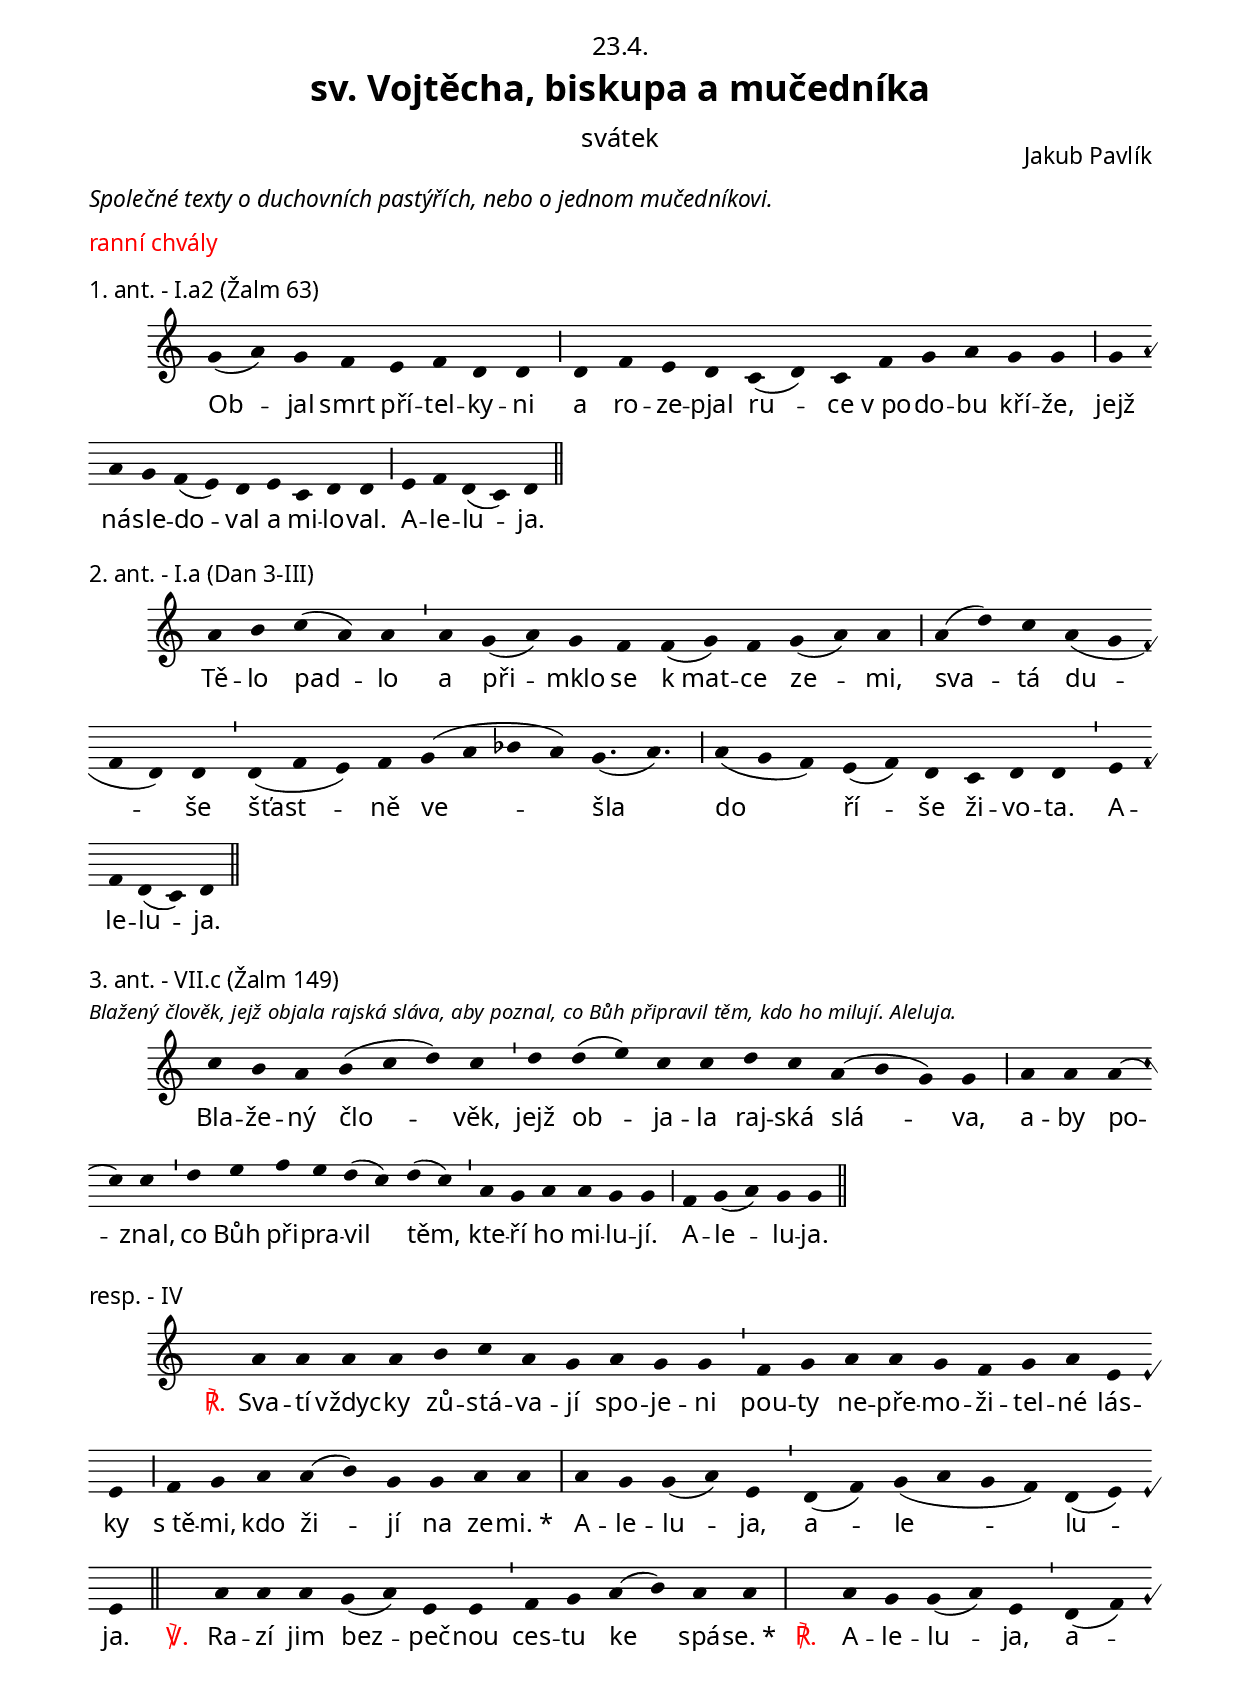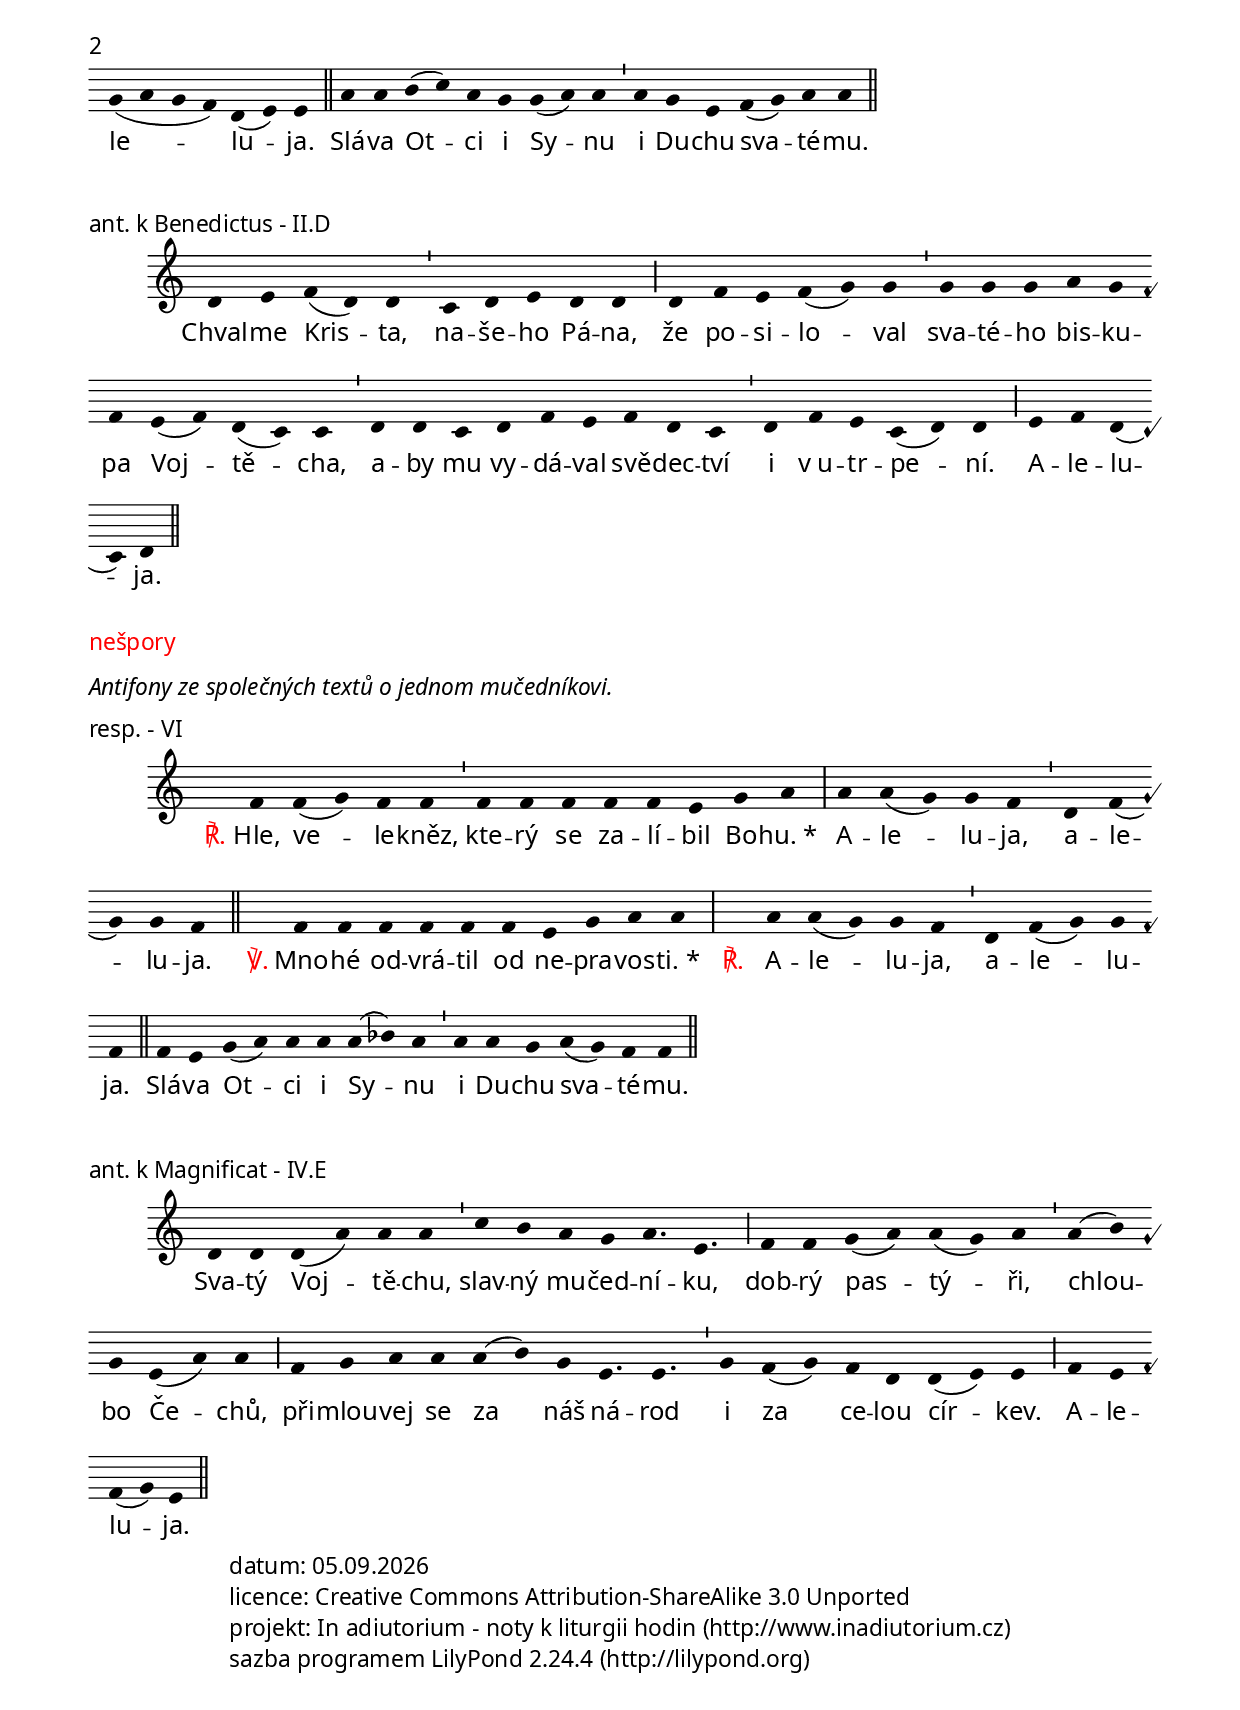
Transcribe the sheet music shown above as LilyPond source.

\version "2.15.39"

\include "../spolecne.ly"
\include "../dilyresponsorii.ly"

\header {
  title = \markup\titleSvatek
            "sv. Vojtěcha, biskupa a mučedníka"
            "svátek"
            23.4.
  composer = "Jakub Pavlík"
}

\markup\communia #'(#:pastyr #:mucednik)

\markup {\nadpisHodinka {"ranní chvály"}}

\score {
  \relative c'' {
    \choralniRezim
    g4( a) g f e f d d \barMaior
    d f e d c( d) c f g a g g \barMaior
    g4 a g f( e) d e c d d \barMaior
    e f d( c) d \barFinalis
  }
  \addlyrics {
    Ob -- jal smrt pří -- tel -- ky -- ni
    a ro -- ze -- pjal ru -- ce v_po -- do -- bu kří -- že,
    jejž ná -- sle -- do -- val a mi -- lo -- val.
    A -- le -- lu -- ja.
  }
  \header {
    quid = "1. ant."
    modus = "I"
    differentia = "a2"
    psalmus = "Žalm 63"
    id = "rch-a1"
    piece = \markup {\sestavTitulek}
  }
}

\score {
  \relative c'' {
    \choralniRezim
    a4 b c( a) a \barMin a g( a) g f f( g) f g( a) a \barMaior
    a( d) c a( g f d) d \barMin d( f e) f g( a bes a) g4.( a) \barMaior
    a4( g f) e( f) d c d d \barMin
    e f d( c) d \barFinalis
  }
  \addlyrics {
    Tě -- lo pad -- lo a při -- mklo se k_mat -- ce ze -- mi,
    sva -- tá du -- še šťast -- ně ve -- šla
    do ří -- še ži -- vo -- ta.
    A -- le -- lu -- ja.
  }
  \header {
    quid = "2. ant."
    modus = "I"
    differentia = "a"
    psalmus = "Dan 3-III"
    id = "rch-a2"
    piece = \markup {\sestavTitulek}
  }
}

\score {
  \relative c'' {
    \choralniRezim
    c4 b a b( c d) c \barMin
    d d( e) c c d c a( b g) g \barMaior
    a a a( c) c \barMin
    d e f e d( c) d( c) \barMin
    a g a a g g \barMaior
    f g( a) g g \barFinalis
  }
  \addlyrics {
    Bla -- že -- ný člo -- věk,
    jejž ob -- ja -- la raj -- ská slá -- va,
    a -- by po -- znal,
    % potreboval jsem slabiku, zamenil jsem "kdo" za "kteri":
    co Bůh při -- pra -- vil těm,
    kte -- ří ho mi -- lu -- jí.
    A -- le -- lu -- ja.
  }
  \header {
    textus_approbatus = "Blažený člověk, jejž objala rajská sláva,
    aby poznal, co Bůh připravil těm, kdo ho milují. Aleluja."
    quid = "3. ant."
    modus = "VII"
    differentia = "c"
    psalmus = "Žalm 149"
    id = "rch-a3"
    piece = \markup {\sestavTitulek}
  }
}

\score {
  \relative c'' {
    \choralniRezim

    % R
    \neviditelna a
    a4 a a a b c a g a g g \barMin
    f g a a g f g a e e \barMaior
    f g a a( b) g g a a \barMax
    a g g( a) e \barMin d( f) g( a g f) d( e) e \barFinalis
    % V
    \neviditelna e
    a a a g( a) e e \barMin
    f g a( b) a a \barMax
    % R
    \neviditelna e
    a g g( a) e \barMin d( f) g( a g f) d( e) e \barFinalis
    % Slava
    a a b( c) a g g( a) a \barMin
    a g e f( g) a a \barFinalis
  }
  \addlyrics {
    \Response Sva -- tí vždyc -- ky zů -- stá -- va -- jí spo -- je -- ni
    pou -- ty ne -- pře -- mo -- ži -- tel -- né lás -- ky
    s_tě -- mi, kdo ži -- jí na ze -- mi._*
    \textRespAleluja
    \Verse Ra -- zí jim bez -- peč -- nou
    ces -- tu ke spá -- se._*
    \Response \textRespAleluja
    \textRespDoxologie
  }
  \header {
    quid = "resp."
    modus = "IV"
    id = "rch-r"
    piece = \markup {\sestavTitulekResp}
  }
}

\score {
  \relative c' {
    \choralniRezim
    d4 e f( d) d \barMin
    c d e d d \barMaior
    d f e f( g) g \barMin
    g g g a g f e( f) d( c) c \barMin
    d d c d f e f d c \barMin
    d f e c( d) d \barMaior
    e f d( c) d \barFinalis
  }
  \addlyrics {
    Chval -- me Kris -- ta,
    na -- še -- ho Pá -- na,
    že po -- si -- lo -- val
    sva -- té -- ho bis -- ku -- pa Voj -- tě -- cha,
    a -- by mu vy -- dá -- val svě -- dec -- tví
    i v_u -- tr -- pe -- ní.
    A -- le -- lu -- ja.
  }
  \header {
    quid = "ant. k Benedictus"
    modus = "II"
    differentia = "D"
    psalmus = ""
    id = "rch-aben"
    piece = \markup {\sestavTitulekBezZalmu}
  }
}

\markup {\nadpisHodinka {"nešpory"}}

\markup\italic{Antifony ze společných textů o jednom mučedníkovi.}

\score {
  \relative c' {
    \choralniRezim

    % R
    \neviditelna f
    f4 f( g) f f \barMin f f f f f e g a \barMax
    \respVIalelujaResponsum \barFinalis
    % V
    \neviditelna f
    f4 f f f f f e g a a \barMax
    % R
    \neviditelna a
    \respVIalelujaResponsum \barFinalis
    % Slava
    \respVIalelujaDoxologie \barFinalis
  }
  \addlyrics {
    \Response Hle, ve -- le -- kněz, kte -- rý se za -- lí -- bil Bo -- hu._*
    \textRespAleluja
    \Verse Mno -- hé od -- vrá -- til od ne -- pra -- vos -- ti._*
    \Response \textRespAleluja
    \textRespDoxologie
  }
  \header {
    quid = "resp."
    modus = "VI"
    id = "ne-r"
    piece = \markup {\sestavTitulekResp}
  }
}

\score {
  \relative c' {
    \choralniRezim
    d4 d d( a') a a \barMin c b a g a4. e \barMaior
    f4 f g( a) a( g) a \barMin a( b) g e( a) a \barMaior
    f4 g a a a( b) g e4. e \barMin
    g4 f( g) f d d( e) e \barMaior
    f e f( g) e \barFinalis
  }
  \addlyrics {
    Sva -- tý Voj -- tě -- chu, slav -- ný mu -- čed -- ní -- ku,
    dob -- rý pas -- tý -- ři, chlou -- bo Če -- chů,
    při -- mlou -- vej se za náš ná -- rod
    i za ce -- lou cír -- kev.
    A -- le -- lu -- ja.
  }
  \header {
    quid = "ant. k Magnificat"
    modus = "IV"
    differentia = "E"
    psalmus = ""
    placet = "aleluja lépe"
    id = "ne-amag"
    piece = \markup {\sestavTitulekBezZalmu}
  }
}